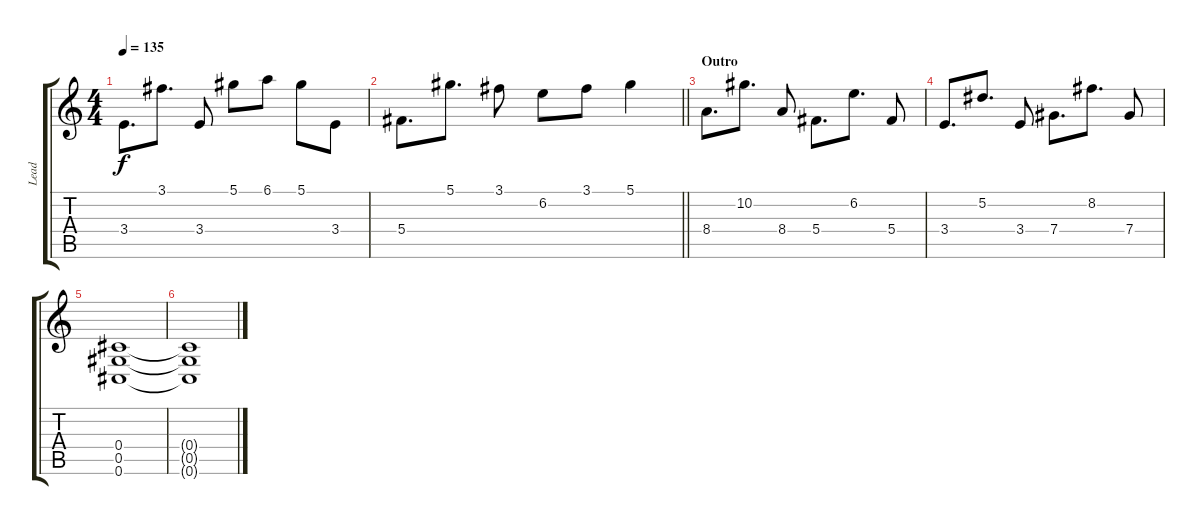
\track ("Lead" "Lead") {instrument overdrivenguitar}
\staff {score tabs}
\tuning (Eb4 Bb3 Gb3 Db3 Ab2 Db2) {hide}
\ts (4 4)
\tempo 135
\clef g2
\ks c
3.4.8{d dy f} 3.1.8{d} 3.4.8 5.1.8 6.1.8 5.1.8 3.4.8 |
\barLineRight lightlight
5.4.8{d} 5.1.8{d} 3.1.8 6.2.8 3.1.8 5.1.4 |
\section ("" "Outro")
8.4.8{d} 10.2.8{d} 8.4.8 5.4.8{d} 6.2.8{d} 5.4.8 |
3.4.8{d} 5.2.8{d} 3.4.8 7.4.8{d} 8.2.8{d} 7.4.8 |
(0.4 0.5 0.6).1 |
(0.4{t} 0.5{t} 0.6{t}).1
